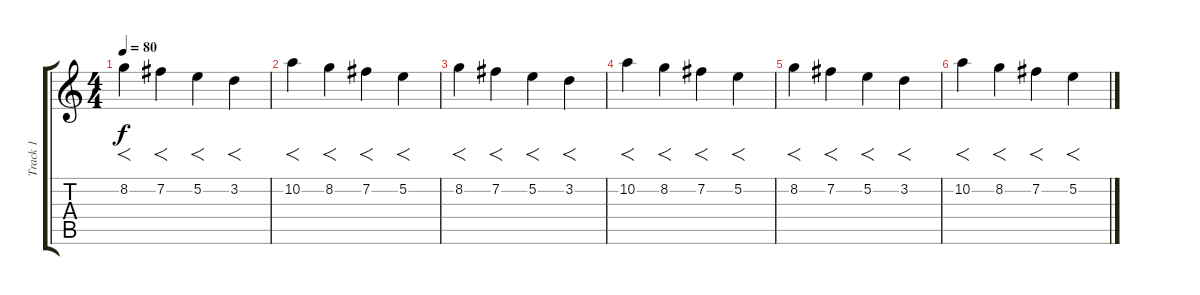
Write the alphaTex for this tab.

\track ("Track 1" "Track 1") {instrument acousticguitarnylon}
\staff {score tabs}
\tuning (E4 B3 G3 D3 A2 E2) {hide}
\ts (4 4)
\tempo 80
\clef g2
\ks c
8.2.4{f dy f} 7.2.4{f} 5.2.4{f} 3.2.4{f} |
10.2.4{f} 8.2.4{f} 7.2.4{f} 5.2.4{f} |
8.2.4{f} 7.2.4{f} 5.2.4{f} 3.2.4{f} |
10.2.4{f} 8.2.4{f} 7.2.4{f} 5.2.4{f} |
8.2.4{f} 7.2.4{f} 5.2.4{f} 3.2.4{f} |
10.2.4{f} 8.2.4{f} 7.2.4{f} 5.2.4{f}
